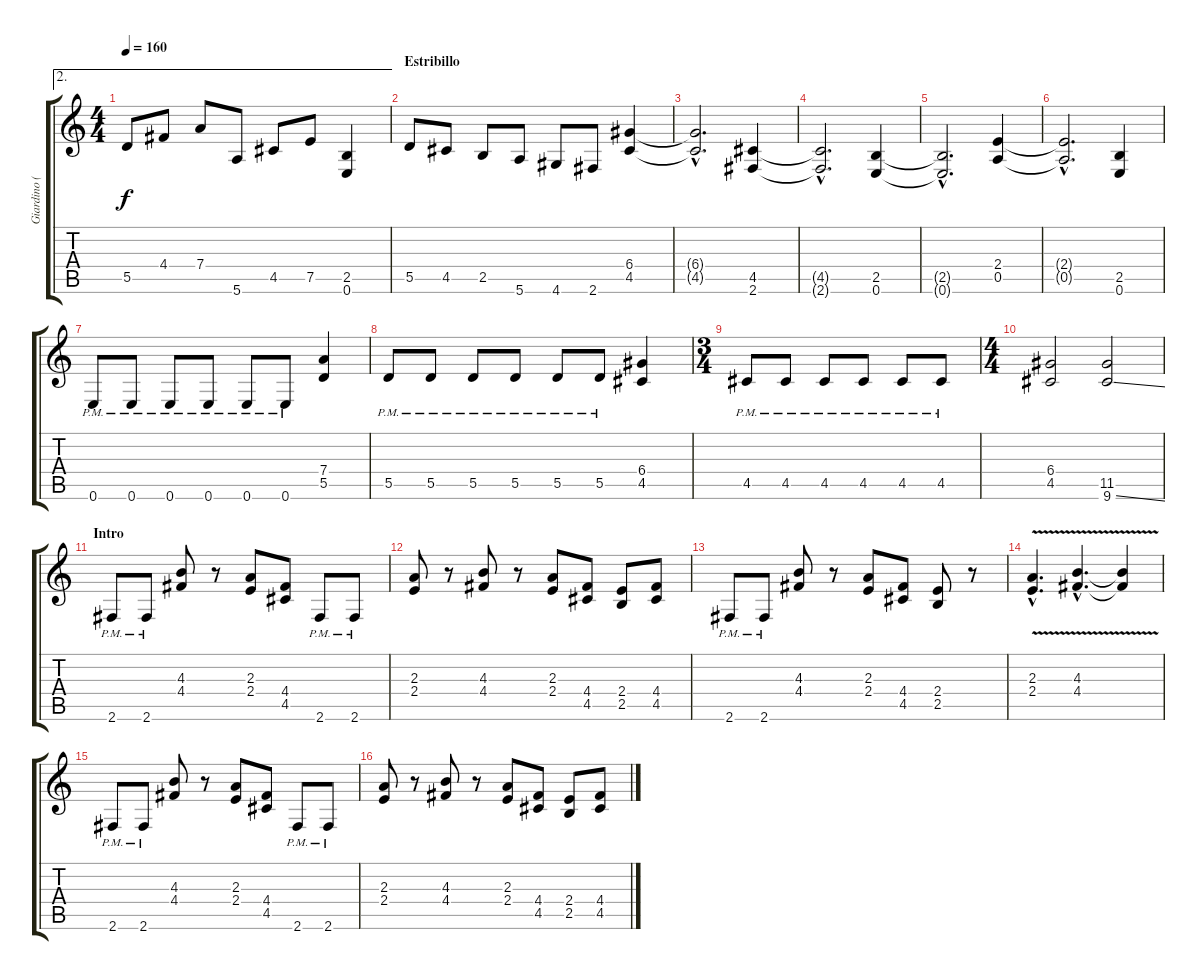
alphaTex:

\track ("Giardino (Solos)" "Giardino (") {instrument distortionguitar}
\staff {score tabs}
\tuning (E4 B3 G3 D3 A2 E2) {hide}
\ae 2
\ts (4 4)
\tempo 160
\clef g2
\ks c
5.5.8{dy f} 4.4.8 7.4.8 5.6.8 4.5.8 7.5.8 (2.5 0.6).4 |
\section ("" "Estribillo")
5.5.8 4.5.8 2.5.8 5.6.8 4.6.8 2.6.8 (6.4 4.5).4 |
(6.4{hac t} 4.5{hac t}).2{d} (4.5 2.6).4 |
(4.5{hac t} 2.6{hac t}).2{d} (2.5 0.6).4 |
(2.5{hac t} 0.6{hac t}).2{d} (2.4 0.5).4 |
(2.4{hac t} 0.5{hac t}).2{d} (2.5 0.6).4 |
0.6{pm}.8 0.6{pm}.8 0.6{pm}.8 0.6{pm}.8 0.6{pm}.8 0.6{pm}.8 (7.4 5.5).4 |
5.5{pm}.8 5.5{pm}.8 5.5{pm}.8 5.5{pm}.8 5.5{pm}.8 5.5{pm}.8 (6.4 4.5).4 |
\ts (3 4)
4.5{pm}.8 4.5{pm}.8 4.5{pm}.8 4.5{pm}.8 4.5{pm}.8 4.5{pm}.8 |
\ts (4 4)
(6.4 4.5).2 (11.5 9.6{ss}).2 |
\section ("" "Intro")
2.6{pm}.8 2.6{pm}.8 (4.3 4.4).8 r.8 (2.3 2.4).8 (4.4 4.5).8 2.6{pm}.8 2.6{pm}.8 |
(2.3 2.4).8 r.8 (4.3 4.4).8 r.8 (2.3 2.4).8 (4.4 4.5).8 (2.4 2.5).8 (4.4 4.5).8 |
2.6{pm}.8 2.6{pm}.8 (4.3 4.4).8 r.8 (2.3 2.4).8 (4.4 4.5).8 (2.4 2.5).8 r.8 |
(2.3{v hac} 2.4{hac}).4{d} (4.3{v hac} 4.4{hac}).4{d} (4.3{t} 4.4{t}).4 |
2.6{pm}.8 2.6{pm}.8 (4.3 4.4).8 r.8 (2.3 2.4).8 (4.4 4.5).8 2.6{pm}.8 2.6{pm}.8 |
(2.3 2.4).8 r.8 (4.3 4.4).8 r.8 (2.3 2.4).8 (4.4 4.5).8 (2.4 2.5).8 (4.4 4.5).8
